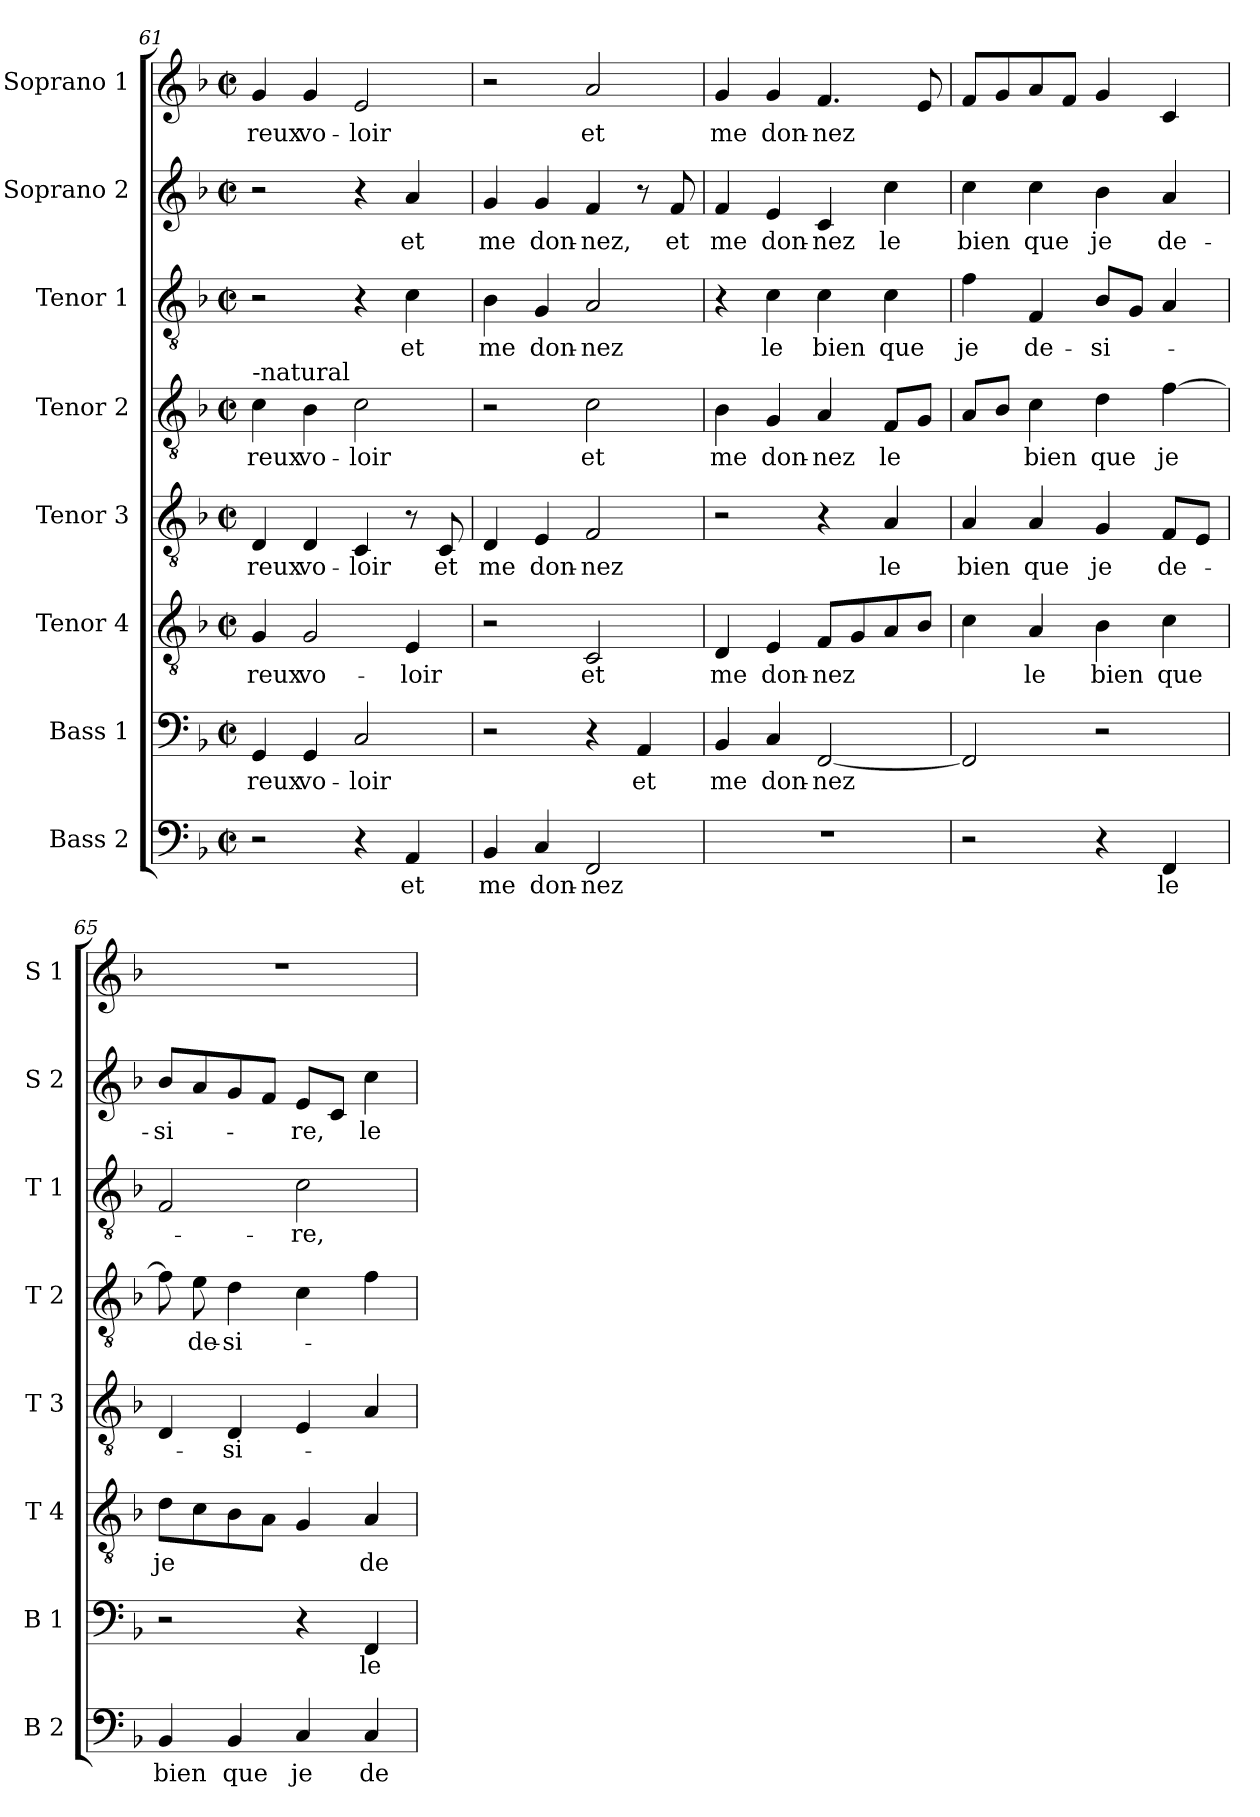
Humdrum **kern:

**kern	**text	**kern	**text	**kern	**text	**kern	**text	**kern	**text	**kern	**text	**kern	**text	**kern	**text
*part8	*part8	*part7	*part7	*part6	*part6	*part5	*part5	*part4	*part4	*part3	*part3	*part2	*part2	*part1	*part1
*staff8	*staff8	*staff7	*staff7	*staff6	*staff6	*staff5	*staff5	*staff4	*staff4	*staff3	*staff3	*staff2	*staff2	*staff1	*staff1
*I"Bass 2	*	*I"Bass 1	*	*I"Tenor 4	*	*I"Tenor 3	*	*I"Tenor 2	*	*I"Tenor 1	*	*I"Soprano 2	*	*I"Soprano 1	*
*I'B 2	*	*I'B 1	*	*I'T 4	*	*I'T 3	*	*I'T 2	*	*I'T 1	*	*I'S 2	*	*I'S 1	*
*clefF4	*	*clefF4	*	*clefGv2	*	*clefGv2	*	*clefGv2	*	*clefGv2	*	*clefG2	*	*clefG2	*
*k[b-]	*	*k[b-]	*	*k[b-]	*	*k[b-]	*	*k[b-]	*	*k[b-]	*	*k[b-]	*	*k[b-]	*
*F:	*	*F:	*	*F:	*	*F:	*	*F:	*	*F:	*	*F:	*	*F:	*
*M2/2	*	*M2/2	*	*M2/2	*	*M2/2	*	*M2/2	*	*M2/2	*	*M2/2	*	*M2/2	*
*met(c|)	*	*met(c|)	*	*met(c|)	*	*met(c|)	*	*met(c|)	*	*met(c|)	*	*met(c|)	*	*met(c|)	*
=61	=61	=61	=61	=61	=61	=61	=61	=61	=61	=61	=61	=61	=61	=61	=61
!	!	!	!	!	!	!	!	!LO:TX:a:t=-natural	!	!	!	!	!	!	!
2r	.	4GG/	-reux	4G/	-reux	4D/	-reux	4c\	-reux	2r	.	2r	.	4g/	-reux
.	.	4GG/	vo-	2G/	vo-	4D/	vo-	4B-\	vo-	.	.	.	.	4g/	vo-
4r	.	2C/	-loir	.	.	4C/	-loir	2c\	-loir	4r	.	4r	.	2e/	-loir
4AA/	et	.	.	4E/	-loir	8r	.	.	.	4c\	et	4a/	et	.	.
.	.	.	.	.	.	8C/	et	.	.	.	.	.	.	.	.
=62	=62	=62	=62	=62	=62	=62	=62	=62	=62	=62	=62	=62	=62	=62	=62
4BB-/	me	2r	.	2r	.	4D/	me	2r	.	4B-\	me	4g/	me	2r	.
4C/	don-	.	.	.	.	4E/	don-	.	.	4G/	don-	4g/	don-	.	.
2FF/	-nez	4r	.	2C/	et	2F/	-nez	2c\	et	2A/	-nez	4f/	-nez,	2a/	et
.	.	4AA/	et	.	.	.	.	.	.	.	.	8r	.	.	.
.	.	.	.	.	.	.	.	.	.	.	.	8f/	et	.	.
=63	=63	=63	=63	=63	=63	=63	=63	=63	=63	=63	=63	=63	=63	=63	=63
1r	.	4BB-/	me	4D/	me	2r	.	4B-\	me	4r	.	4f/	me	4g/	me
.	.	4C/	don-	4E/	don-	.	.	4G/	don-	4c\	le	4e/	don-	4g/	don-
.	.	[2FF/	-nez	8F/L	-nez	4r	.	4A/	-nez	4c\	bien	4c/	-nez	4.f/	-nez
.	.	.	.	8G/	.	.	.	.	.	.	.	.	.	.	.
.	.	.	.	8A/	.	4A/	le	8F/L	le	4c\	que	4cc\	le	.	.
.	.	.	.	8B-/J	.	.	.	8G/J	.	.	.	.	.	8e/	.
=64	=64	=64	=64	=64	=64	=64	=64	=64	=64	=64	=64	=64	=64	=64	=64
2r	.	2FF/]	.	4c\	.	4A/	bien	8A/L	.	4f\	je	4cc\	bien	8f/L	.
.	.	.	.	.	.	.	.	8B-/J	.	.	.	.	.	8g/	.
.	.	.	.	4A/	le	4A/	que	4c\	bien	4F/	de-	4cc\	que	8a/	.
.	.	.	.	.	.	.	.	.	.	.	.	.	.	8f/J	.
4r	.	2r	.	4B-\	bien	4G/	je	4d\	que	8B-/L	-si-	4b-\	je	4g/	.
.	.	.	.	.	.	.	.	.	.	8G/J	.	.	.	.	.
4FF/	le	.	.	4c\	que	8F/L	de-	[4f\	je	4A/	.	4a/	de-	4c/	.
.	.	.	.	.	.	8E/J	.	.	.	.	.	.	.	.	.
=65	=65	=65	=65	=65	=65	=65	=65	=65	=65	=65	=65	=65	=65	=65	=65
4BB-/	bien	2r	.	8d\L	je	4D/	.	8f\]	.	2F/	.	8b-/L	-si-	1r	.
.	.	.	.	8c\	.	.	.	8e\	de-	.	.	8a/	.	.	.
4BB-/	que	.	.	8B-\	.	4D/	-si-	4d\	-si-	.	.	8g/	.	.	.
.	.	.	.	8A\J	.	.	.	.	.	.	.	8f/J	.	.	.
4C/	je	4r	.	4G/	.	4E/	.	4c\	.	2c\	-re,	8e/L	-re,	.	.
.	.	.	.	.	.	.	.	.	.	.	.	8c/J	.	.	.
4C/	de-	4FF/	le	4A/	de-	4A/	.	4f\	.	.	.	4cc\	le	.	.
=	=	=	=	=	=	=	=	=	=	=	=	=	=	=	=
*-	*-	*-	*-	*-	*-	*-	*-	*-	*-	*-	*-	*-	*-	*-	*-
